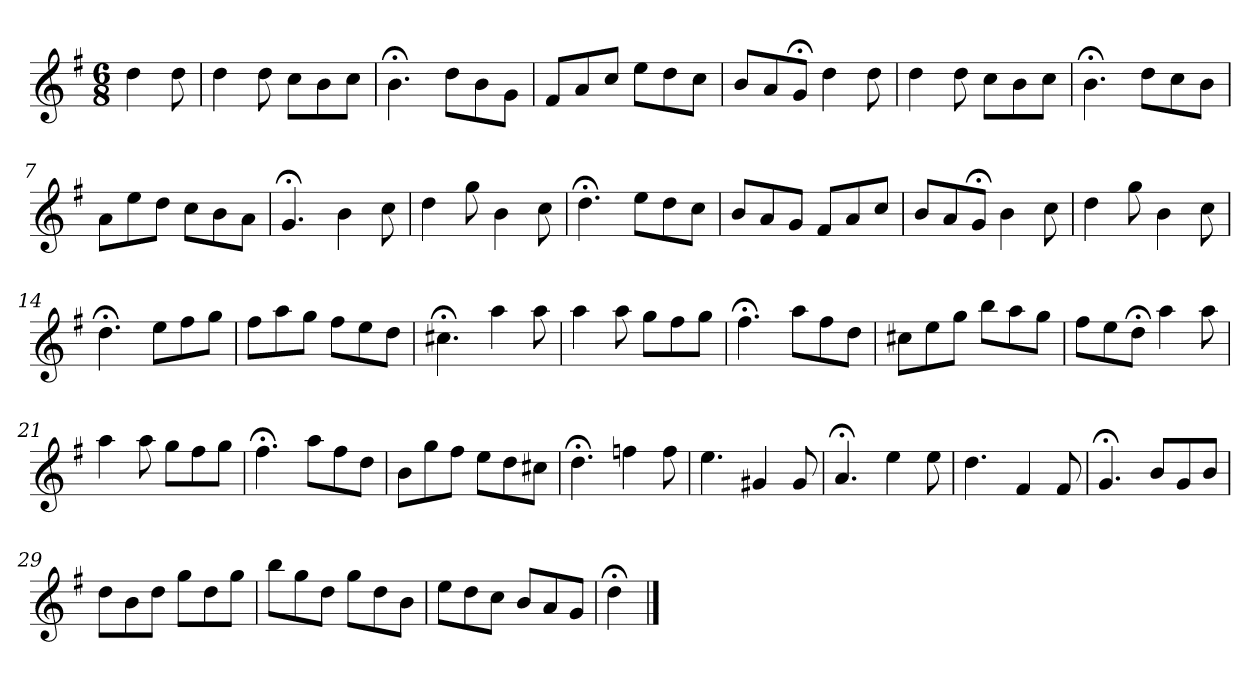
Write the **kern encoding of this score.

**kern
*part1
*staff1
*k[f#]
*G:
*M6/8
*MM120
=
4dd
8dd
=1
4dd
8dd
8ccL
8b
8ccJ
=2
4.b;<
8ddL
8b
8gJ
=3
8f#L
8a
8ccJ
8eeL
8dd
8ccJ
=4
8bL
8a
8g;<J
4dd
8dd
=5
4dd
8dd
8ccL
8b
8ccJ
=6
4.b;<
8ddL
8cc
8bJ
=7
8aL
8ee
8ddJ
8ccL
8b
8aJ
=8
4.g;<
4b
8cc
=9
4dd
8gg
4b
8cc
=10
4.dd;<
8eeL
8dd
8ccJ
=11
8bL
8a
8gJ
8f#L
8a
8ccJ
=12
8bL
8a
8g;<J
4b
8cc
=13
4dd
8gg
4b
8cc
=14
4.dd;<
8eeL
8ff#
8ggJ
=15
8ff#L
8aa
8ggJ
8ff#L
8ee
8ddJ
=16
4.cc#X;<
4aa
8aa
=17
4aa
8aa
8ggL
8ff#
8ggJ
=18
4.ff#;<
8aaL
8ff#
8ddJ
=19
8cc#XL
8ee
8ggJ
8bbL
8aa
8ggJ
=20
8ff#L
8ee
8dd;<J
4aa
8aa
=21
4aa
8aa
8ggL
8ff#
8ggJ
=22
4.ff#;<
8aaL
8ff#
8ddJ
=23
8bL
8gg
8ff#J
8eeL
8dd
8cc#XJ
=24
4.dd;<
4ffn
8ff
=25
4.ee
4g#X
8g#
=26
4.a;<
4ee
8ee
=27
4.dd
4f#
8f#
=28
4.g;<
8bL
8g
8bJ
=29
8ddL
8b
8ddJ
8ggL
8dd
8ggJ
=30
8bbL
8gg
8ddJ
8ggL
8dd
8bJ
=31
8eeL
8dd
8ccJ
8bL
8a
8gJ
=32
4dd;<
==
*-
